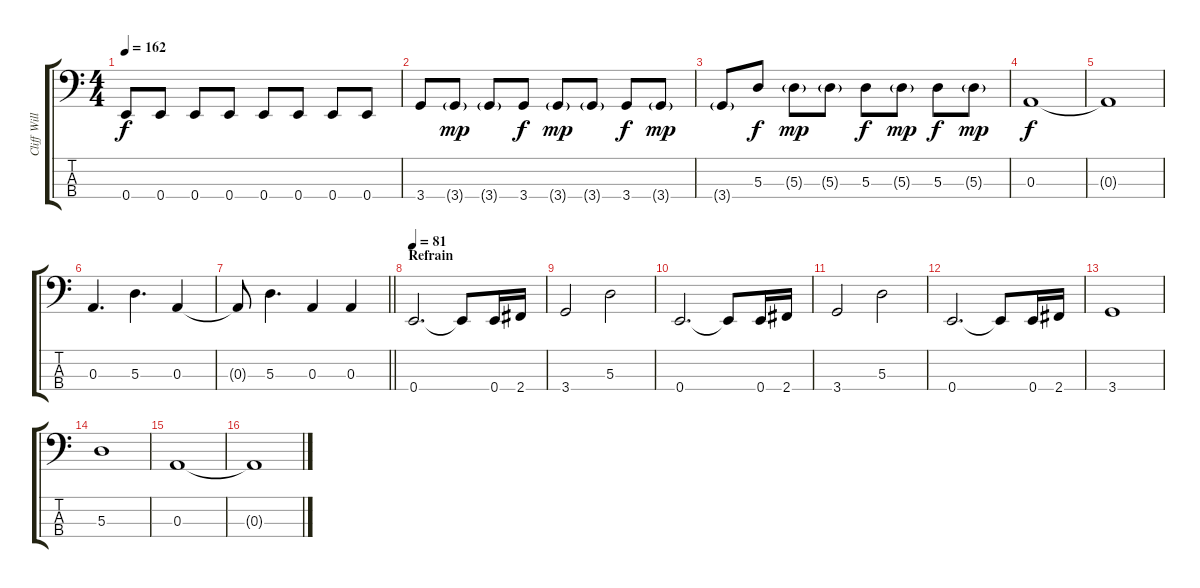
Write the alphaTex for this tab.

\track ("Cliff Williams" "Cliff Will") {instrument electricbassfinger}
\staff {score tabs}
\tuning (G2 D2 A1 E1) {hide}
\ts (4 4)
\tempo 162
\clef f4
\ks c
0.4.8{dy f} 0.4.8 0.4.8 0.4.8 0.4.8 0.4.8 0.4.8 0.4.8 |
3.4.8 3.4{g}.8{dy mp} 3.4{g}.8 3.4.8{dy f} 3.4{g}.8{dy mp} 3.4{g}.8 3.4.8{dy f} 3.4{g}.8{dy mp} |
3.4{g}.8 5.3.8{dy f} 5.3{g}.8{dy mp} 5.3{g}.8 5.3.8{dy f} 5.3{g}.8{dy mp} 5.3.8{dy f} 5.3{g}.8{dy mp} |
0.3.1{dy f} |
0.3{t}.1 |
0.3.4{d} 5.3.4{d} 0.3.4 |
\barLineRight lightlight
0.3{t}.8 5.3.4{d} 0.3.4 0.3.4 |
\section ("" "Refrain")
\tempo 81
0.4.2{d} 0.4{t}.8 0.4.16 2.4.16 |
3.4.2 5.3.2 |
0.4.2{d} 0.4{t}.8 0.4.16 2.4.16 |
3.4.2 5.3.2 |
0.4.2{d} 0.4{t}.8 0.4.16 2.4.16 |
3.4.1 |
5.3.1 |
0.3.1 |
0.3{t}.1
